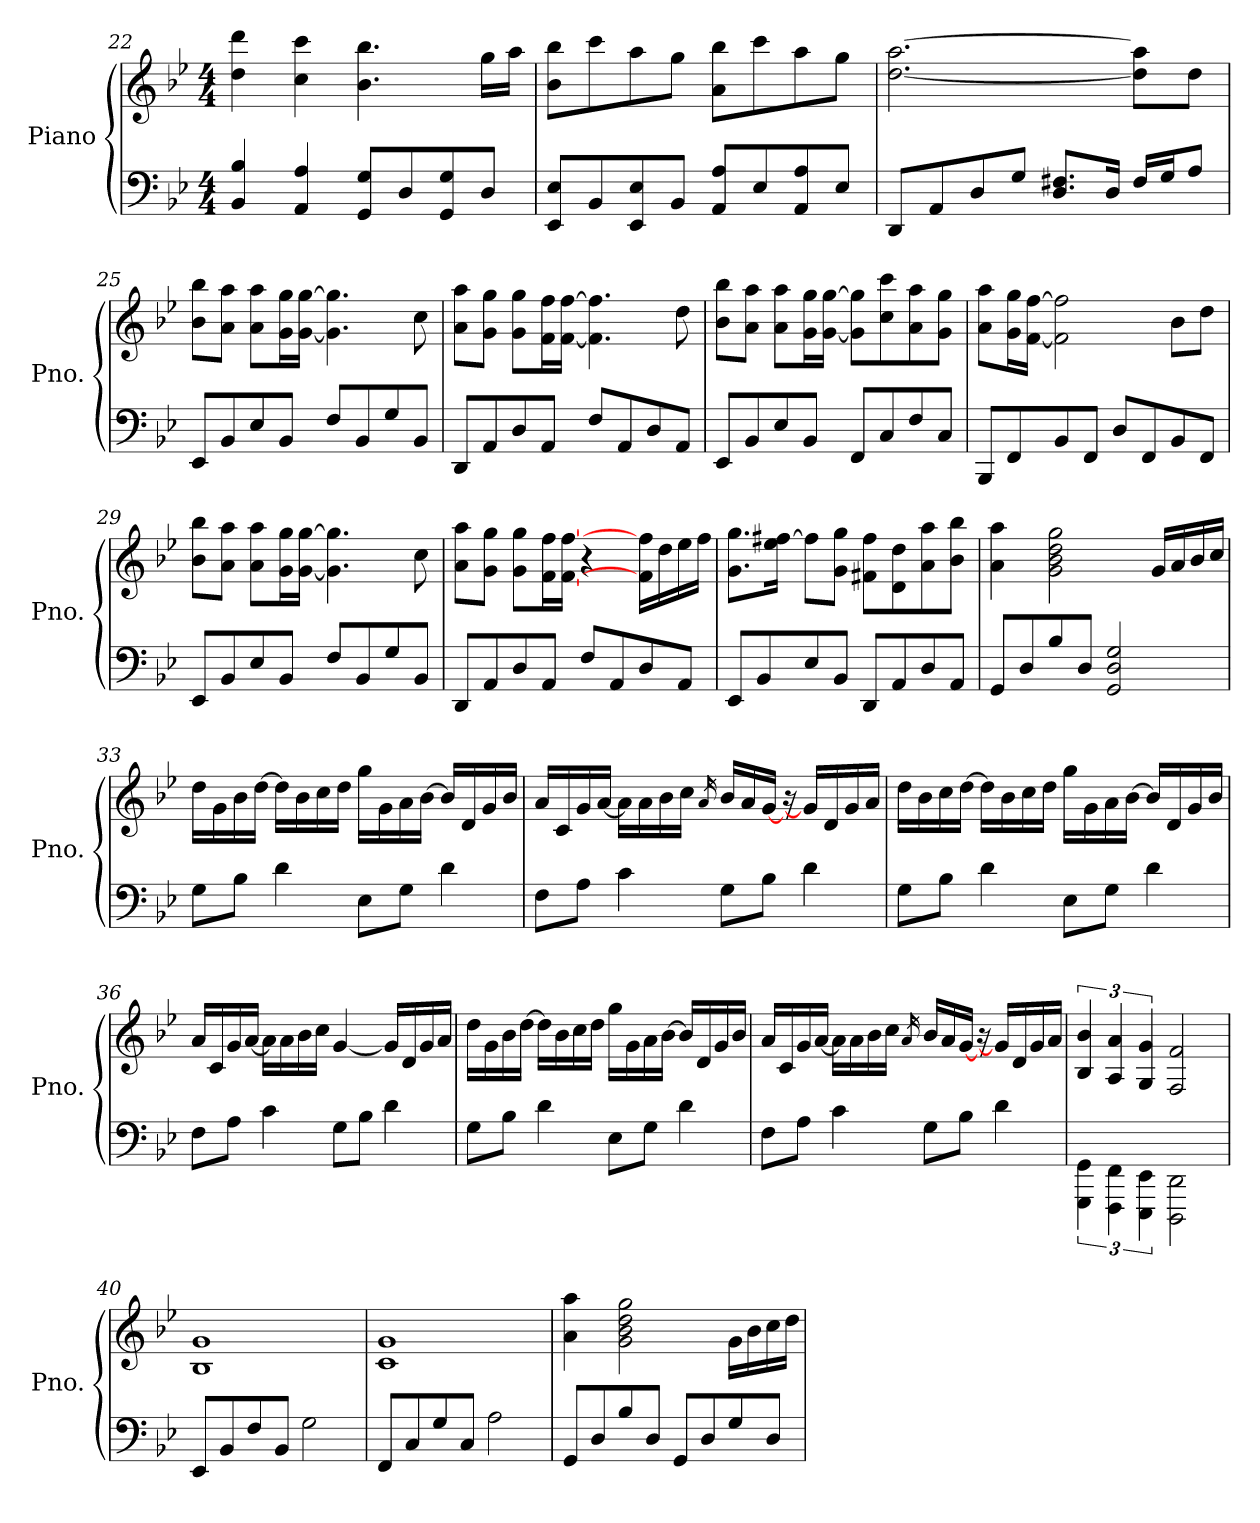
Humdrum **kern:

**kern	**kern
*part1	*part1
*staff2	*staff1
*I"Piano	*
*I'Pno.	*
*clefF4	*clefG2
*k[b-e-]	*k[b-e-]
*M4/4	*M4/4
=22	=22
4BB-/ 4B-/	4dd\ 4ddd\
4AA/ 4A/	4cc\ 4ccc\
8GG/ 8G/L	4.b-\ 4.bb-\
8D/	.
8GG/ 8G/	.
8D/J	16gg\LL
.	16aa\JJ
!!LO:LB:g=z
=23	=23
8EE-/ 8E-/L	8b-\ 8bb-\L
8BB-/	8ccc\
8EE-/ 8E-/	8aa\
8BB-/J	8gg\J
8AA/ 8A/L	8a\ 8bb-\L
8E-/	8ccc\
8AA/ 8A/	8aa\
8E-/J	8gg\J
=24	=24
8DD/L	[2.dd\ [2.aa\
8AA/	.
8D/	.
8G/J	.
8.D/ 8.F#X/L	.
16D/Jk	.
16F#/LL	8dd\] 8aa\]L
16G/J	.
8A/J	8dd\J
=25	=25
8EE-/L	8b-\ 8bb-\L
8BB-/	8a\ 8aa\J
8E-/	8a\ 8aa\L
8BB-/J	16g\ 16gg\L
.	[16g\ [16gg\JJ
8F/L	4.g\] 4.gg\]
8BB-/	.
8G/	.
8BB-/J	8cc\
=26	=26
8DD/L	8a\ 8aa\L
8AA/	8g\ 8gg\J
8D/	8g\ 8gg\L
8AA/J	16f\ 16ff\L
.	[16f\ [16ff\JJ
8F/L	4.f\] 4.ff\]
8AA/	.
8D/	.
8AA/J	8dd\
!!LO:PB:g=z
=27	=27
8EE-/L	8b-\ 8bb-\L
8BB-/	8a\ 8aa\J
8E-/	8a\ 8aa\L
8BB-/J	16g\ 16gg\L
.	[16g\ [16gg\JJ
8FF/L	8g\] 8gg\]L
8C/	8cc\ 8ccc\
8F/	8a\ 8aa\
8C/J	8g\ 8gg\J
=28	=28
8BBB-/L	8a\ 8aa\L
8FF/	16g\ 16gg\L
.	[16f\ [16ff\JJ
8BB-/	2f\] 2ff\]
8FF/J	.
8D/L	.
8FF/	.
8BB-/	8b-\L
8FF/J	8dd\J
=29	=29
8EE-/L	8b-\ 8bb-\L
8BB-/	8a\ 8aa\J
8E-/	8a\ 8aa\L
8BB-/J	16g\ 16gg\L
.	[16g\ [16gg\JJ
8F/L	4.g\] 4.gg\]
8BB-/	.
8G/	.
8BB-/J	8cc\
=30	=30
8DD/L	8a\ 8aa\L
8AA/	8g\ 8gg\J
8D/	8g\ 8gg\L
8AA/J	16f\ 16ff\L
.	[16f\ [16ff\JJ
8F/L	4r
8AA/	.
8D/	16f\] 16ff\]LL
.	16dd\
8AA/J	16ee-\
.	16ff\JJ
!!LO:LB:g=z
=31	=31
8EE-/L	8.g\ 8.gg\L
8BB-/	.
.	16ee-\ [16ff#X\Jk
8E-/	8ff#\L]
8BB-/J	8g\ 8gg\J
8DD/L	8f#X\ 8ff#\L
8AA/	8d\ 8dd\
8D/	8a\ 8aa\
8AA/J	8b-\ 8bb-\J
=32	=32
8GG/L	4a\ 4aa\
8D/	.
8B-/	2g\ 2b-\ 2dd\ 2gg\
8D/J	.
2GG/ 2D/ 2G/	.
.	16g/LL
.	16a/
.	16b-/
.	16cc/JJ
=33	=33
8G\L	16dd\LL
.	16g\
8B-\J	16b-\
.	[16dd\JJ
4d\	16dd\LL]
.	16b-\
.	16cc\
.	16dd\JJ
8E-\L	16gg\LL
.	16g\
8G\J	16a\
.	[16b-\JJ
4d\	16b-/LL]
.	16d/
.	16g/
.	16b-/JJ
!!LO:LB:g=z
=34	=34
8F\L	16a/LL
.	16c/
8A\J	16g/
.	[16a/JJ
4c\	16a\LL]
.	16a\
.	16b-\
.	16cc\JJ
.	16qa/
8G\L	16b-/LL
.	16a/
8B-\J	[16g/JJ
.	16r
4d\	16g/LL]
.	16d/
.	16g/
.	16a/JJ
=35	=35
8G\L	16dd\LL
.	16b-\
8B-\J	16cc\
.	[16dd\JJ
4d\	16dd\LL]
.	16b-\
.	16cc\
.	16dd\JJ
8E-\L	16gg\LL
.	16g\
8G\J	16a\
.	[16b-\JJ
4d\	16b-/LL]
.	16d/
.	16g/
.	16b-/JJ
=36	=36
8F\L	16a/LL
.	16c/
8A\J	16g/
.	[16a/JJ
4c\	16a\LL]
.	16a\
.	16b-\
.	16cc\JJ
8G\L	[4g/
8B-\J	.
4d\	16g/LL]
.	16d/
.	16g/
.	16a/JJ
!!LO:LB:g=z
=37	=37
8G\L	16dd\LL
.	16g\
8B-\J	16b-\
.	[16dd\JJ
4d\	16dd\LL]
.	16b-\
.	16cc\
.	16dd\JJ
8E-\L	16gg\LL
.	16g\
8G\J	16a\
.	[16b-\JJ
4d\	16b-/LL]
.	16d/
.	16g/
.	16b-/JJ
=38	=38
8F\L	16a/LL
.	16c/
8A\J	16g/
.	[16a/JJ
4c\	16a\LL]
.	16a\
.	16b-\
.	16cc\JJ
.	16qa/
8G\L	16b-/LL
.	16a/
8B-\J	[16g/JJ
.	16r
4d\	16g/LL]
.	16d/
.	16g/
.	16a/JJ
=39	=39
6GGG\ 6GG\	6B-/ 6b-/
6FFF\ 6FF\	6A/ 6a/
6EEE-\ 6EE-\	6G/ 6g/
2DDD\ 2DD\	2F/ 2f/
=40	=40
8EE-/L	1B- 1g
8BB-/	.
8F/	.
8BB-/J	.
2G\	.
!!LO:LB:g=z
=41	=41
8FF/L	1c 1g
8C/	.
8G/	.
8C/J	.
2A\	.
=42	=42
8GG/L	4a\ 4aa\
8D/	.
8B-/	2g\ 2b-\ 2dd\ 2gg\
8D/J	.
8GG/L	.
8D/	.
8G/	16g\LL
.	16b-\
8D/J	16cc\
.	16dd\JJ
=	=
*-	*-
